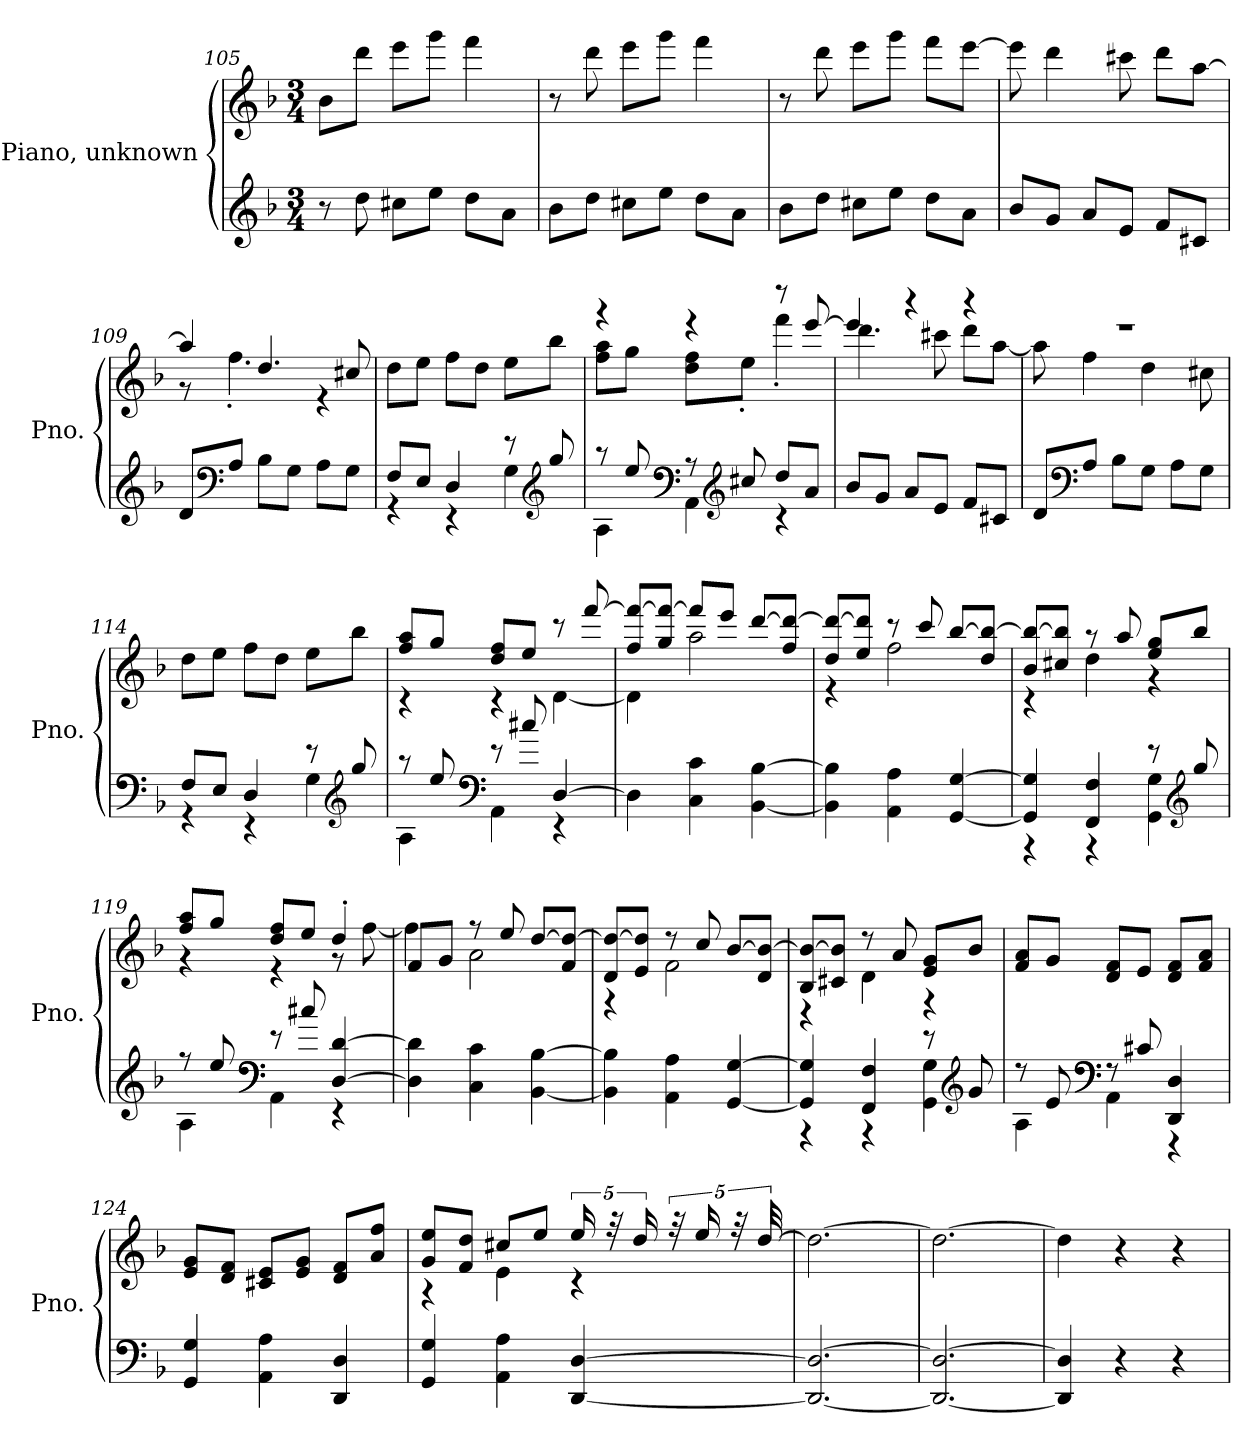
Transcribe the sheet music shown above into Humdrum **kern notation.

**kern	**kern
*part1	*part1
*staff2	*staff1
*I"Piano, unknown	*
*I'Pno.	*
!!LO:LB:g=z
*clefG2	*clefG2
*k[b-]	*k[b-]
*M3/4	*M3/4
=105	=105
8r	8b-\L
8dd\	8ddd\J
8cc#X\L	8eee\L
8ee\J	8ggg\J
8dd\L	4fff\
8a\J	.
=106	=106
8b-\L	8r
8dd\J	8ddd\
8cc#X\L	8eee\L
8ee\J	8ggg\J
8dd\L	4fff\
8a\J	.
=107	=107
8b-\L	8r
8dd\J	8ddd\
8cc#X\L	8eee\L
8ee\J	8ggg\J
8dd\L	8fff\L
8a\J	[8eee\J
=108	=108
8b-/L	8eee\]
8g/J	4ddd\
8a/L	.
8e/J	8ccc#X\
8f/L	8ddd\L
8c#X/J	[8aa\J
=109	=109
*	*^
8d/L	4aa/]	8r
*clefF4	*	*
8A/J	.	4.ff'\
8B-\L	4.dd/	.
8G\J	.	.
8A\L	.	4r
8G\J	8cc#X/	.
*	*v	*v
!!LO:LB:g=z
=110	=110
*^	*
8F/L	4r	8dd\L
8E/J	.	8ee\J
4D/	4r	8ff\L
.	.	8dd\J
8r	4G\	8ee\L
*clefG2	*	*
8gg/	.	8bb-\J
=111	=111	=111
*	*	*^
8r	4A\	4r	8ff\ 8aa\L
8ee/	.	.	8gg\J
*clefF4	*	*	*
8r	4AA\	4r	8dd\ 8ff\L
*clefG2	*	*	*
8cc#X/	.	.	8ee'\J
8dd/L	4r	8r	4fff'\
8a/J	.	[8eee/	.
*v	*v	*	*
=112	=112	=112
8b-/L	4eee/]	4.ddd\
8g/J	.	.
8a/L	4r	.
8e/J	.	8ccc#X\
8f/L	4r	8ddd\L
8c#X/J	.	[8aa\J
=113	=113	=113
8d/L	2.r	8aa\]
*clefF4	*	*
8A/J	.	4ff\
8B-\L	.	.
8G\J	.	4dd\
8A\L	.	.
8G\J	.	8cc#X\
*	*v	*v
!!LO:LB:g=z
=114	=114
*^	*
8F/L	4r	8dd\L
8E/J	.	8ee\J
4D/	4r	8ff\L
.	.	8dd\J
8r	4G\	8ee\L
*clefG2	*	*
8gg/	.	8bb-\J
=115	=115	=115
*	*	*^
8r	4A\	8ff/ 8aa/L	4r
8ee/	.	8gg/J	.
*clefF4	*	*	*
8r	4AA\	8dd/ 8ff/L	4r
8cc#X/	.	8ee/J	.
[4D/	4r	8r	[4d\
.	.	[8fff/	.
*v	*v	*	*
=116	=116	=116
4D\]	8ff/ 8fff/_L	4d\]
.	8gg/ 8fff/_J	.
4C\ 4c\	8fff/L]	2aa\
.	8eee/J	.
[4BB-\ [4B-\	[8ddd/L	.
.	8ff/ 8ddd/_J	.
=117	=117	=117
4BB-\] 4B-\]	8dd/ 8ddd/_L	4r
.	8ee/ 8ddd/]J	.
4AA\ 4A\	8r	2ff\
.	8ccc/	.
[4GG/ [4G/	[8bb-/L	.
.	8dd/ 8bb-/_J	.
!!LO:LB:g=z	!!
=118	=118	=118
*^	*	*
4GG/] 4G/]	4r	8b-/ 8bb-/_L	4r
.	.	8cc#X/ 8bb-/]J	.
4FF/ 4F/	4r	8r	4dd\
.	.	8aa/	.
8r	4GG\ 4G\	8ee/ 8gg/L	4r
*clefG2	*	*	*
8gg/	.	8bb-/J	.
=119	=119	=119	=119
8r	4A\	8ff/ 8aa/L	4r
8ee/	.	8gg/J	.
*clefF4	*	*	*
8r	4AA\	8dd/ 8ff/L	4r
8cc#X/	.	8ee/J	.
[4D/ [4d/	4r	4dd'/	8r
.	.	.	[8ff\
*v	*v	*	*
=120	=120	=120
4D\] 4d\]	8f/L	4ff\]
.	8g/J	.
4C\ 4c\	8r	2a\
.	8ee/	.
[4BB-\ [4B-\	[8dd/L	.
.	8f/ 8dd/_J	.
=121	=121	=121
4BB-\] 4B-\]	8d/ 8dd/_L	4r
.	8e/ 8dd/]J	.
4AA\ 4A\	8r	2f\
.	8cc/	.
[4GG/ [4G/	[8b-/L	.
.	8d/ 8b-/_J	.
!!LO:LB:g=z	!!
=122	=122	=122
*^	*	*
4GG/] 4G/]	4r	8B-/ 8b-/_L	4r
.	.	8c#X/ 8b-/]J	.
4FF/ 4F/	4r	8r	4d\
.	.	8a/	.
8r	4GG\ 4G\	8e/ 8g/L	4r
*clefG2	*	*	*
8g/	.	8b-/J	.
*	*	*v	*v
=123	=123	=123
8r	4A\	8f/ 8a/L
8e/	.	8g/J
*clefF4	*	*
8r	4AA\	8d/ 8f/L
8c#X/	.	8e/J
4DD/ 4D/	4r	8d/ 8f/L
.	.	8f/ 8a/J
*v	*v	*
=124	=124
4GG/ 4G/	8e/ 8g/L
.	8d/ 8f/J
4AA\ 4A\	8c#X/ 8e/L
.	8e/ 8g/J
4DD/ 4D/	8d/ 8f/L
.	8a/ 8ff/J
=125	=125
*	*^
4GG/ 4G/	8g/ 8ee/L	4r
.	8f/ 8dd/J	.
4AA\ 4A\	8cc#X/L	4e\
.	8ee/J	.
[4DD/ [4D/	20ee/	4r
.	40r	.
.	20dd/	.
.	40r	.
.	20ee/	.
.	40r	.
.	[40dd/	.
*	*v	*v
!!LO:PB:g=z
=126	=126
2.DD/_ 2.D/_	2.dd\_
=127	=127
2.DD/_ 2.D/_	2.dd\_
=128	=128
4DD/] 4D/]	4dd\]
4r	4r
4r	4r
=	=
*-	*-
